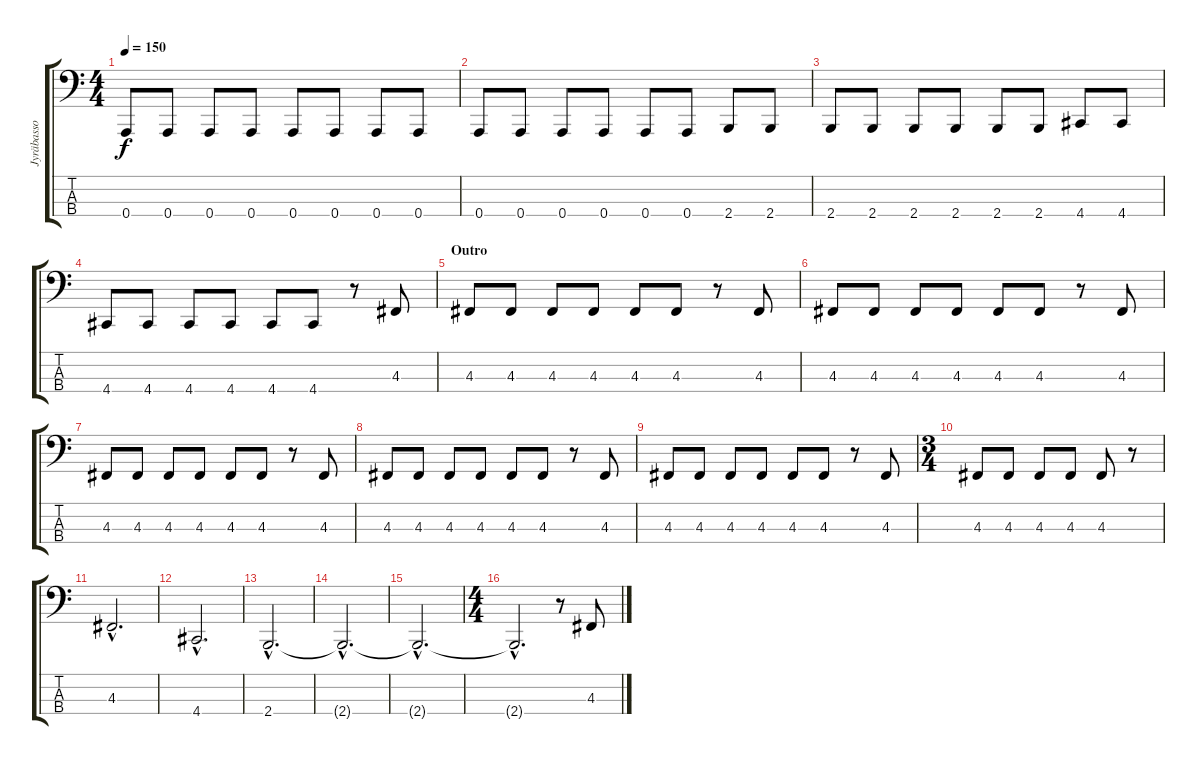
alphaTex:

\track ("Jyräbasso" "Jyräbasso") {instrument slapbass1}
\staff {score tabs}
\tuning (D2 A1 D1 A0) {hide}
\ts (4 4)
\tempo 150
\clef f4
\ks c
0.4.8{dy f} 0.4.8 0.4.8 0.4.8 0.4.8 0.4.8 0.4.8 0.4.8 |
0.4.8 0.4.8 0.4.8 0.4.8 0.4.8 0.4.8 2.4.8 2.4.8 |
2.4.8 2.4.8 2.4.8 2.4.8 2.4.8 2.4.8 4.4.8 4.4.8 |
4.4.8 4.4.8 4.4.8 4.4.8 4.4.8 4.4.8 r.8 4.3.8 |
\section ("" "Outro")
4.3.8 4.3.8 4.3.8 4.3.8 4.3.8 4.3.8 r.8 4.3.8 |
4.3.8 4.3.8 4.3.8 4.3.8 4.3.8 4.3.8 r.8 4.3.8 |
4.3.8 4.3.8 4.3.8 4.3.8 4.3.8 4.3.8 r.8 4.3.8 |
4.3.8 4.3.8 4.3.8 4.3.8 4.3.8 4.3.8 r.8 4.3.8 |
4.3.8 4.3.8 4.3.8 4.3.8 4.3.8 4.3.8 r.8 4.3.8 |
\ts (3 4)
4.3.8 4.3.8 4.3.8 4.3.8 4.3.8 r.8 |
4.3{hac}.2{d} |
4.4{hac}.2{d} |
2.4{hac}.2{d} |
2.4{hac t}.2{d} |
2.4{hac t}.2{d} |
\ts (4 4)
2.4{hac t}.2{d} r.8 4.3.8
